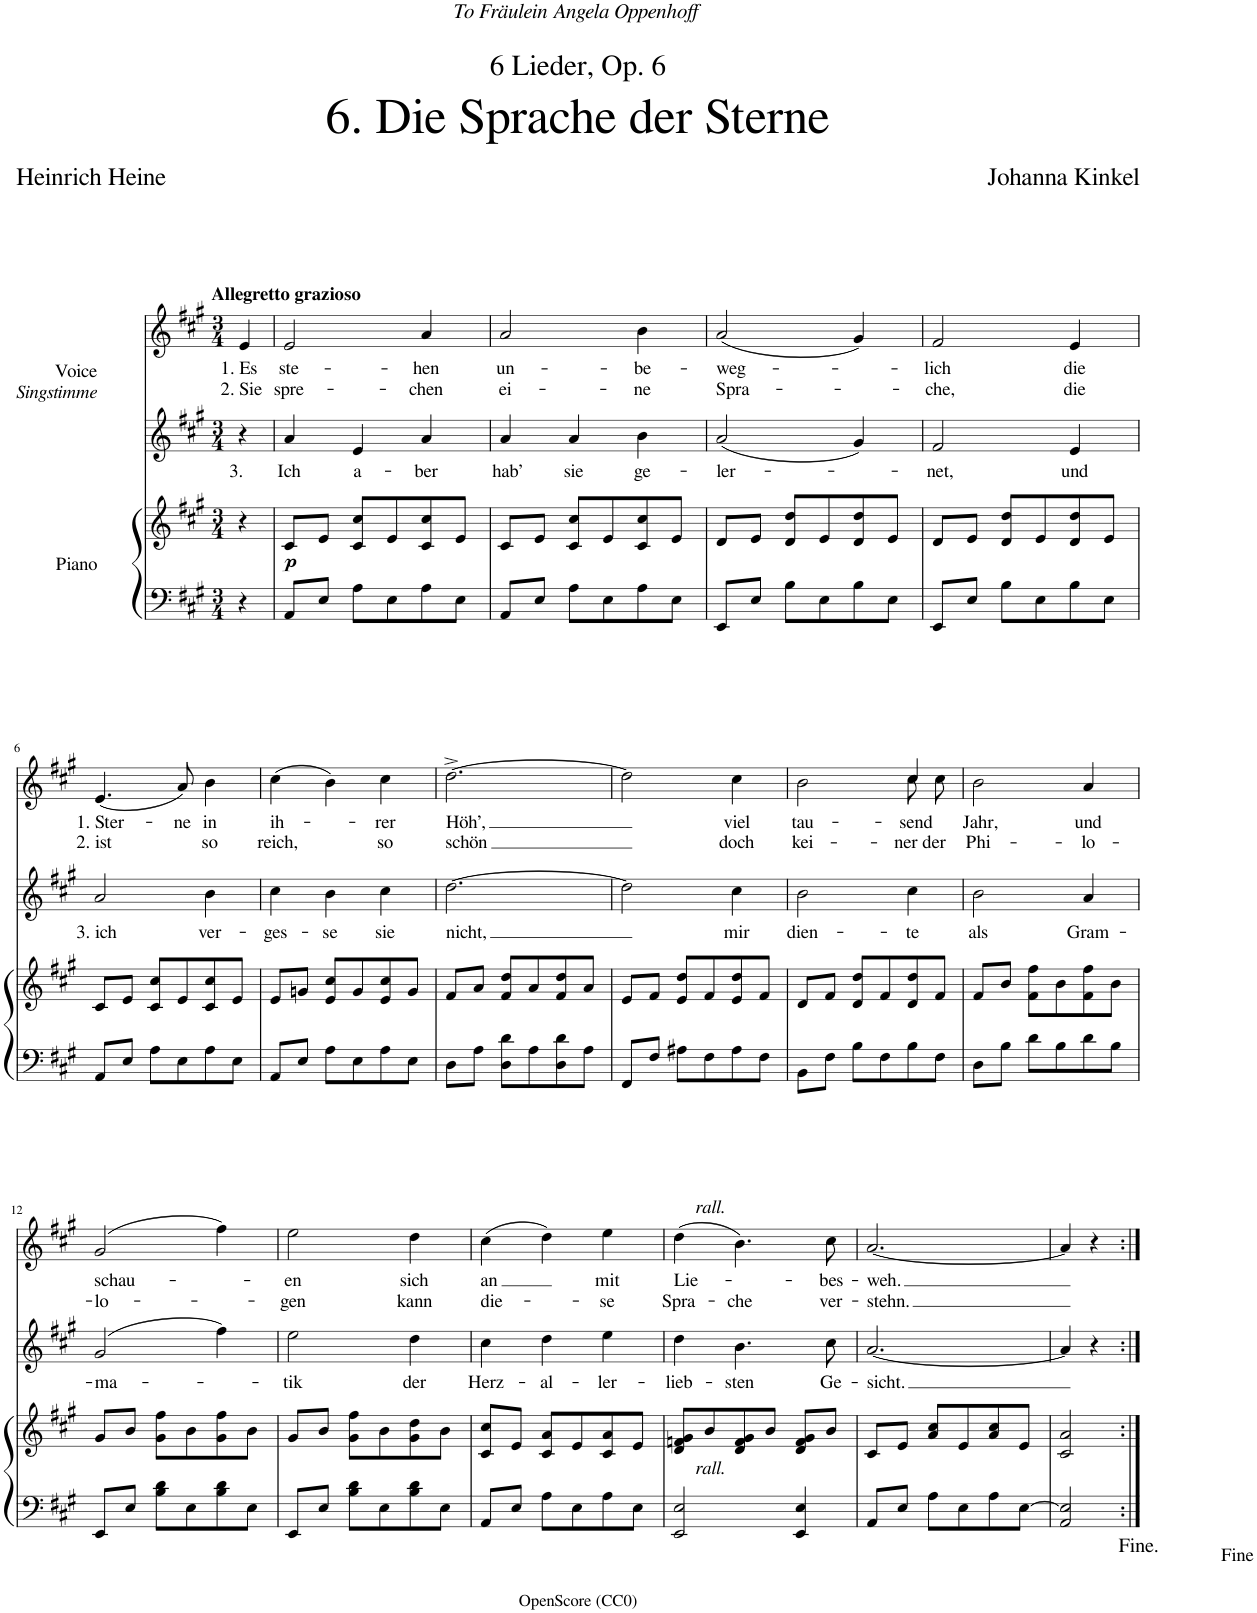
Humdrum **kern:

**kern	**kern	**dynam	**kern	**text	**kern	**text	**text
*part2	*part2	*part2	*part1	*part1	*part1	*part1	*part1
*staff4	*staff3	*staff3/4	*staff2	*staff2	*staff1	*staff1	*staff1
*I"Piano	*	*	*I"Voice Singstimme	*	*	*	*
*I'Pno	*	*	*	*	*	*	*
*clefF4	*clefG2	*	*clefG2	*	*clefG2	*	*
*k[f#c#g#]	*k[f#c#g#]	*	*k[f#c#g#]	*	*k[f#c#g#]	*	*
*M3/4	*M3/4	*	*M3/4	*	*M3/4	*	*
=1	=1	=1	=1	=1	=1	=1	=1
!	!	!	!	!	!LO:TX:a:B:t=Allegretto grazioso	!	!
!	!	!	!	!LO:LY:b	!	!LO:LY:b	!LO:LY:b
4r	4r	.	4r	3.	4e/	1. Es	2. Sie
=2	=2	=2	=2	=2	=2	=2	=2
!	!	!LO:DY:b	!	!LO:LY:b	!	!LO:LY:b	!LO:LY:b
8AA/L	8c#/L	p	4a/	Ich	2e/	ste-	spre-
8E/J	8e/J	.	.	.	.	.	.
!	!	!	!	!LO:LY:b	!	!	!
8A\L	8c#/ 8cc#/L	.	4e/	a-	.	.	.
8E\	8e/	.	.	.	.	.	.
!	!	!	!	!LO:LY:b	!	!LO:LY:b	!LO:LY:b
8A\	8c#/ 8cc#/	.	4a/	-ber	4a/	-hen	-chen
8E\J	8e/J	.	.	.	.	.	.
=3	=3	=3	=3	=3	=3	=3	=3
!	!	!	!	!LO:LY:b	!	!LO:LY:b	!LO:LY:b
8AA/L	8c#/L	.	4a/	hab’	2a/	un-	ei-
8E/J	8e/J	.	.	.	.	.	.
!	!	!	!	!LO:LY:b	!	!	!
8A\L	8c#/ 8cc#/L	.	4a/	sie	.	.	.
8E\	8e/	.	.	.	.	.	.
!	!	!	!	!LO:LY:b	!	!LO:LY:b	!LO:LY:b
8A\	8c#/ 8cc#/	.	4b\	ge-	4b\	-be-	-ne
8E\J	8e/J	.	.	.	.	.	.
=4	=4	=4	=4	=4	=4	=4	=4
!	!	!	!	!LO:LY:b	!	!LO:LY:b	!LO:LY:b
8EE/L	8d/L	.	2a/	-ler-	(2a/	-weg-	Spra-
8E/J	8e/J	.	.	.	.	.	.
8B\L	8d/ 8dd/L	.	.	.	.	.	.
8E\	8e/	.	.	.	.	.	.
8B\	8d/ 8dd/	.	4g#/	.	4g#/)	.	.
8E\J	8e/J	.	.	.	.	.	.
=5	=5	=5	=5	=5	=5	=5	=5
!	!	!	!	!LO:LY:b	!	!LO:LY:b	!LO:LY:b
8EE/L	8d/L	.	2f#/	-net,	2f#/	-lich	-che,
8E/J	8e/J	.	.	.	.	.	.
8B\L	8d/ 8dd/L	.	.	.	.	.	.
8E\	8e/	.	.	.	.	.	.
!	!	!	!	!LO:LY:b	!	!LO:LY:b	!LO:LY:b
8B\	8d/ 8dd/	.	4e/	und	4e/	die	die
8E\J	8e/J	.	.	.	.	.	.
!!LO:LB:g=z
=6	=6	=6	=6	=6	=6	=6	=6
!	!	!	!	!LO:LY:b	!	!LO:LY:b	!LO:LY:b
8AA/L	8c#/L	.	2a/	3. ich	(4.e/	1. Ster-	2. ist
8E/J	8e/J	.	.	.	.	.	.
8A\L	8c#/ 8cc#/L	.	.	.	.	.	.
!	!	!	!	!	!	!LO:LY:b	!
8E\	8e/	.	.	.	8a/)	-ne	.
!	!	!	!	!LO:LY:b	!	!LO:LY:b	!LO:LY:b
8A\	8c#/ 8cc#/	.	4b\	ver-	4b\	in	so
8E\J	8e/J	.	.	.	.	.	.
=7	=7	=7	=7	=7	=7	=7	=7
!	!	!	!	!LO:LY:b	!	!LO:LY:b	!LO:LY:b
8AA/L	8e/L	.	4cc#\	-ges-	(4cc#\	ih-	reich,
8E/J	8gn/J	.	.	.	.	.	.
!	!	!	!	!LO:LY:b	!	!	!
8A\L	8e/ 8cc#/L	.	4b\	-se	4b\)	.	.
8E\	8g/	.	.	.	.	.	.
!	!	!	!	!LO:LY:b	!	!LO:LY:b	!LO:LY:b
8A\	8e/ 8cc#/	.	4cc#\	sie	4cc#\	-rer	so
8E\J	8g/J	.	.	.	.	.	.
=8	=8	=8	=8	=8	=8	=8	=8
!	!	!	!	!LO:LY:b	!	!LO:LY:b	!LO:LY:b
8D\L	8f#/L	.	[2.dd\	nicht,	[2.dd^\	Höh’,	schön
8A\J	8a/J	.	.	.	.	.	.
8D\ 8d\L	8f#/ 8dd/L	.	.	.	.	.	.
8A\	8a/	.	.	.	.	.	.
8D\ 8d\	8f#/ 8dd/	.	.	.	.	.	.
8A\J	8a/J	.	.	.	.	.	.
=9	=9	=9	=9	=9	=9	=9	=9
8FF#/L	8e/L	.	2dd\]	.	2dd\]	.	.
8F#/J	8f#/J	.	.	.	.	.	.
8A#X\L	8e/ 8dd/L	.	.	.	.	.	.
8F#\	8f#/	.	.	.	.	.	.
!	!	!	!	!LO:LY:b	!	!LO:LY:b	!LO:LY:b
8A#\	8e/ 8dd/	.	4cc#\	mir	4cc#\	viel	doch
8F#\J	8f#/J	.	.	.	.	.	.
=10	=10	=10	=10	=10	=10	=10	=10
!	!	!	!	!LO:LY:b	!	!LO:LY:b	!LO:LY:b
*	*	*	*	*	*^	*	*
8BB\L	8d/L	.	2b\	dien-	2b\	2ryy	tau-	kei-
8F#\J	8f#/J	.	.	.	.	.	.	.
8B\L	8d/ 8dd/L	.	.	.	.	.	.	.
8F#\	8f#/	.	.	.	.	.	.	.
!	!	!	!	!LO:LY:b	!	!	!LO:LY:b	!LO:LY:b
8B\	8d/ 8dd/	.	4cc#\	-te	4cc#/	8cc#\L	-send	-ner der
8F#\J	8f#/J	.	.	.	.	8cc#\J	.	.
=11	=11	=11	=11	=11	=11	=11	=11	=11
!	!	!	!	!LO:LY:b	!	!	!LO:LY:b	!LO:LY:b
*	*	*	*	*	*v	*v	*	*
8D\L	8f#/L	.	2b\	als	2b\	Jahr,	Phi-
8B\J	8b/J	.	.	.	.	.	.
8d\L	8f#\ 8ff#\L	.	.	.	.	.	.
8B\	8b\	.	.	.	.	.	.
!	!	!	!	!LO:LY:b	!	!LO:LY:b	!LO:LY:b
8d\	8f#\ 8ff#\	.	4a/	Gram-	4a/	und	-lo-
8B\J	8b\J	.	.	.	.	.	.
!!LO:LB:g=z
=12	=12	=12	=12	=12	=12	=12	=12
!	!	!	!	!LO:LY:b	!	!LO:LY:b	!LO:LY:b
8EE/L	8g#/L	.	2g#/	-ma-	(2g#/	schau-	-lo-
8E/J	8b/J	.	.	.	.	.	.
8B\ 8d\L	8g#\ 8ff#\L	.	.	.	.	.	.
8E\	8b\	.	.	.	.	.	.
8B\ 8d\	8g#\ 8ff#\	.	4ff#\	.	4ff#\)	.	.
8E\J	8b\J	.	.	.	.	.	.
=13	=13	=13	=13	=13	=13	=13	=13
!	!	!	!	!LO:LY:b	!	!LO:LY:b	!LO:LY:b
8EE/L	8g#/L	.	2ee\	-tik	2ee\	-en	-gen
8E/J	8b/J	.	.	.	.	.	.
8B\ 8d\L	8g#\ 8ff#\L	.	.	.	.	.	.
8E\	8b\	.	.	.	.	.	.
!	!	!	!	!LO:LY:b	!	!LO:LY:b	!LO:LY:b
8B\ 8d\	8g#\ 8dd\	.	4dd\	der	4dd\	sich	kann
8E\J	8b\J	.	.	.	.	.	.
=14	=14	=14	=14	=14	=14	=14	=14
!	!	!	!	!LO:LY:b	!	!LO:LY:b	!LO:LY:b
8AA/L	8c#/ 8cc#/L	.	4cc#\	Herz-	(4cc#\	an	die-
8E/J	8e/J	.	.	.	.	.	.
!	!	!	!	!LO:LY:b	!	!	!
8A\L	8c#/ 8a/L	.	4dd\	-al-	4dd\)	.	.
8E\	8e/	.	.	.	.	.	.
!	!	!	!	!LO:LY:b	!	!LO:LY:b	!LO:LY:b
8A\	8c#/ 8a/	.	4ee\	-ler-	4ee\	mit	-se
8E\J	8e/J	.	.	.	.	.	.
=15	=15	=15	=15	=15	=15	=15	=15
!	!	!	!	!LO:LY:b	!	!LO:LY:b	!LO:LY:b
2EE/ 2E/	8d/ 8fn/ 8g#/L	.	4dd\	-lieb-	(4dd\	Lie-	Spra-
.	8b/	.	.	.	.	.	.
!	!	!	!	!	!LO:TX:a:i:t=rall.	!	!
!	!LO:TX:b:i:t=rall.	!	!	!	!	!	!
!	!	!	!	!LO:LY:b	!	!	!LO:LY:b
.	8d/ 8f/ 8g#/	.	4.b\	-sten	4.b\)	.	-che
.	8b/J	.	.	.	.	.	.
4EE/ 4E/	8d/ 8f/ 8g#/L	.	.	.	.	.	.
!	!	!	!	!LO:LY:b	!	!LO:LY:b	!LO:LY:b
.	8b/J	.	8cc#\	Ge-	8cc#\	-bes-	ver-
=16	=16	=16	=16	=16	=16	=16	=16
!	!	!	!	!LO:LY:b	!	!LO:LY:b	!LO:LY:b
8AA/L	8c#/L	.	[2.a/	-sicht.	[2.a/	-weh.	-stehn.
8E/J	8e/J	.	.	.	.	.	.
8A\L	8a/ 8cc#/L	.	.	.	.	.	.
8E\	8e/	.	.	.	.	.	.
8A\	8a/ 8cc#/	.	.	.	.	.	.
[8E\J	8e/J	.	.	.	.	.	.
=17	=17	=17	=17	=17	=17	=17	=17
2AA/ 2E/]	2c#/ 2a/	.	4a/]	.	4a/]	.	.
.	.	.	4r	.	4r	.	.
=:|!	=:|!	=:|!	=:|!	=:|!	=:|!	=:|!	=:|!
*-	*-	*-	*-	*-	*-	*-	*-
